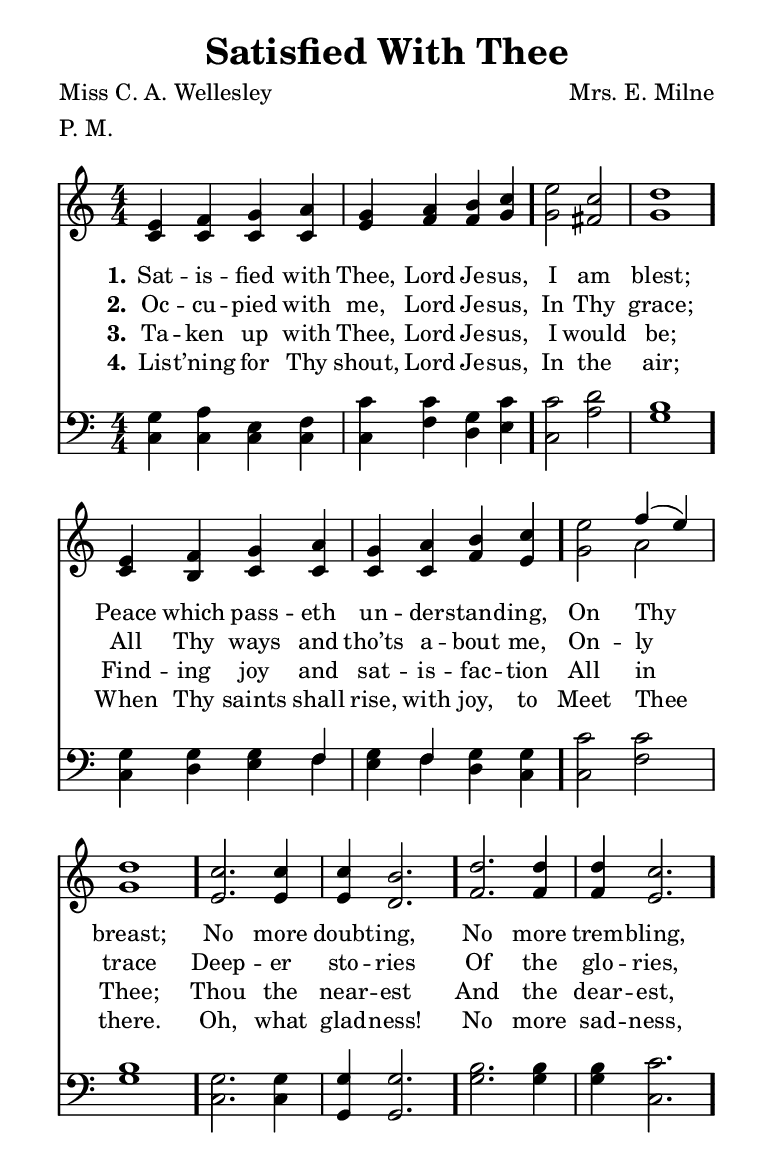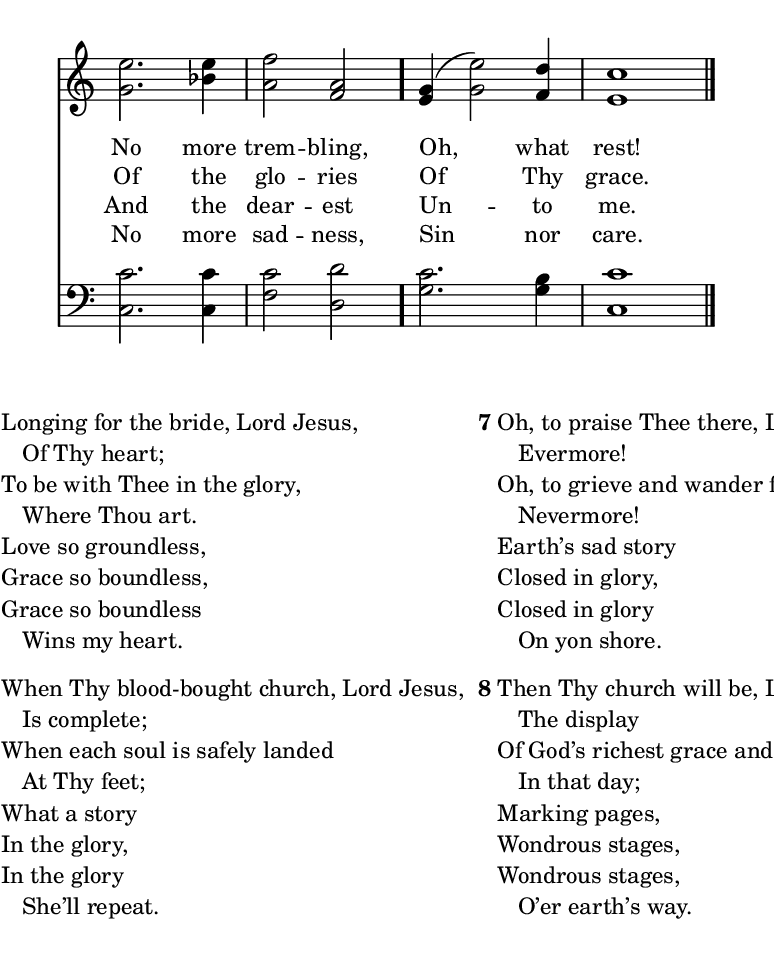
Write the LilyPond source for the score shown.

\include "common/global.ily"
\paper {
  \include "common/paper.ily"
  ragged-bottom = ##t
}

\header{
  hymnnumber = "262"
  title = "Satisfied With Thee"
  tunename = ""
  meter = "P. M."
  poet = "Miss C. A. Wellesley"
  composer = "Mrs. E. Milne"
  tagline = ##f
}

global = {
  \include "common/overrides.ily"
  \override Staff.TimeSignature.style = #'numbered
  \time 4/4
  \override Score.MetronomeMark.transparent = ##t % hide all fermata changes too
  \tempo 4=120
  \key c \major
  \autoBeamOff
}

notesSoprano = {
\global
\relative c' {

  e4 f g a | g a b c |
  e2 c | d1 |
  e,4 f g a | g a b c |
  e2 f4( e) | d1 |
  c2. c4 | c4 b2. |
  d2. d4 | d c2. |
  e2. e4 | f2 a, |
  g4( e'2) d4 | c1 |

  \bar "|."

}
}

notesAlto = {
\global
\relative e' {

  c4 c c c | e f f g
  g2 fis | g1 |
  c,4 b c c | c c f e |
  g2 a | g1 |
  e2. e4 | e d2. |
  f2. f4 | f4 e2. |
  g2. bes4 | a2 f |
  e4( g2) f4 | e1 |

}
}

notesTenor = {
\global
\relative a {

  g4 a e f | c' c g c |
  c2 d2 | b1 |
  g4 g g f | g f g g |
  c2 c | b1 |
  g2. g4 | g4 g2. |
  b2. b4 | b c2. |
  c2. c4 | c2 d |
  c2. b4 | c1 |

}
}

notesBass = {
\global
\relative f {

  c4 c c c | c f d e |
  c2 a' | g1 |
  c,4 d e f | e f d c |
  c2 f | g1 |
  c,2. c4 | g4 g2. |
  g'2. g4 | g c,2. |
  c2. c4 | f2 d |
  g2. g4 | c,1 |

}
}

wordsA = \lyricmode {
\set stanza = "1."

Sat -- is -- fied with Thee, Lord Je -- sus, \bar "."
I am blest; \bar "."
Peace which pass -- eth un -- der -- stand -- ing, \bar "."
On Thy breast; \bar "."
No more doubt -- ing, \bar "."
No more trem -- bling, \bar "."
No more trem -- bling, \bar "."
Oh, what rest! \bar "."

}

wordsB = \lyricmode {
\set stanza = "2."

Oc -- cu -- pied with me, Lord Je -- sus,
In Thy grace;
All Thy ways and tho’ts a -- bout me,
On -- ly trace
Deep -- er sto -- ries
Of the glo -- ries,
Of the glo -- ries
Of Thy grace.

}

wordsC = \lyricmode {
\set stanza = "3."

Ta -- ken up with Thee, Lord Je -- sus,
I would be;
Find -- ing joy and sat -- is -- fac -- tion
All in Thee;
Thou the near -- est
And the dear -- est,
And the dear -- est
Un -- to me.

}

wordsD = \lyricmode {
\set stanza = "4."

Lis -- t’ning for Thy shout, Lord Je -- sus,
In the air;
When Thy saints shall rise, with joy, to
Meet Thee there.
Oh, what glad -- ness!
No more sad -- ness,
No more sad -- ness,
Sin nor care.

}

wordsE = \markuplist {

\line { Longing for the bride, Lord Jesus, }
\line { { \hspace #2 } Of Thy heart; }
\line { To be with Thee in the glory, }
\line { { \hspace #2 } Where Thou art. }
\line { Love so groundless, }
\line { Grace so boundless, }
\line { Grace so boundless }
\line { { \hspace #2 } Wins my heart. }

}

wordsF = \markuplist {

\line { When Thy blood-bought church, Lord Jesus, }
\line { { \hspace #2 } Is complete; }
\line { When each soul is safely landed }
\line { { \hspace #2 } At Thy feet; }
\line { What a story }
\line { In the glory, }
\line { In the glory }
\line { { \hspace #2 } She’ll repeat. }

}

wordsG = \markuplist {

\line { Oh, to praise Thee there, Lord Jesus, }
\line { { \hspace #2 } Evermore! }
\line { Oh, to grieve and wander from Thee }
\line { { \hspace #2 } Nevermore! }
\line { Earth’s sad story }
\line { Closed in glory, }
\line { Closed in glory }
\line { { \hspace #2 } On yon shore. }

}

wordsH = \markuplist {

\line { Then Thy church will be, Lord Jesus, }
\line { { \hspace #2 } The display }
\line { Of God’s richest grace and kindness }
\line { { \hspace #2 } In that day; }
\line { Marking pages, }
\line { Wondrous stages, }
\line { Wondrous stages, }
\line { { \hspace #2 } O’er earth’s way.}

}

\score {
  \context ChoirStaff <<
    \context Staff = upper <<
      \set Staff.autoBeaming = ##f
      \set ChoirStaff.systemStartDelimiter = #'SystemStartBar
      \set ChoirStaff.printPartCombineTexts = ##f
      \partcombine #'(2 . 9) \notesSoprano \notesAlto
      \context NullVoice = sopranos { \voiceOne << \notesSoprano >> }
      \context NullVoice = altos { \voiceTwo << \notesAlto >> }
      \context Lyrics = one   \lyricsto sopranos \wordsA
      \context Lyrics = two   \lyricsto sopranos \wordsB
      \context Lyrics = three \lyricsto sopranos \wordsC
      \context Lyrics = four  \lyricsto sopranos \wordsD
    >>
    \context Staff = men <<
      \set Staff.autoBeaming = ##f
      \clef bass
      \set ChoirStaff.printPartCombineTexts = ##f
      \partcombine #'(2 . 9) \notesTenor \notesBass
      \context NullVoice = tenors { \voiceOne << \notesTenor >> }
      \context NullVoice = basses { \voiceTwo << \notesBass >> }
    >>
  >>
  \layout {
    \include "common/layout.ily"
  }
  \midi{
    \include "common/midi.ily"
  }
}

\noPageBreak

\markup { \fill-line {
  \hspace #0.1
  \column {
  \line{ \bold 5 \column { \wordsE } } \combine \null \vspace #0.4
  \line{ \bold 6 \column { \wordsF } }
  }
  \hspace #0.1
  \column {
  \line{ \bold 7 \column { \wordsG } } \combine \null \vspace #0.4
  \line{ \bold 8 \column { \wordsH } }
  }
  \hspace #0.1
} }

\version "2.19.49"  % necessary for upgrading to future LilyPond versions.

% vi:set et ts=2 sw=2 ai nocindent syntax=lilypond:
